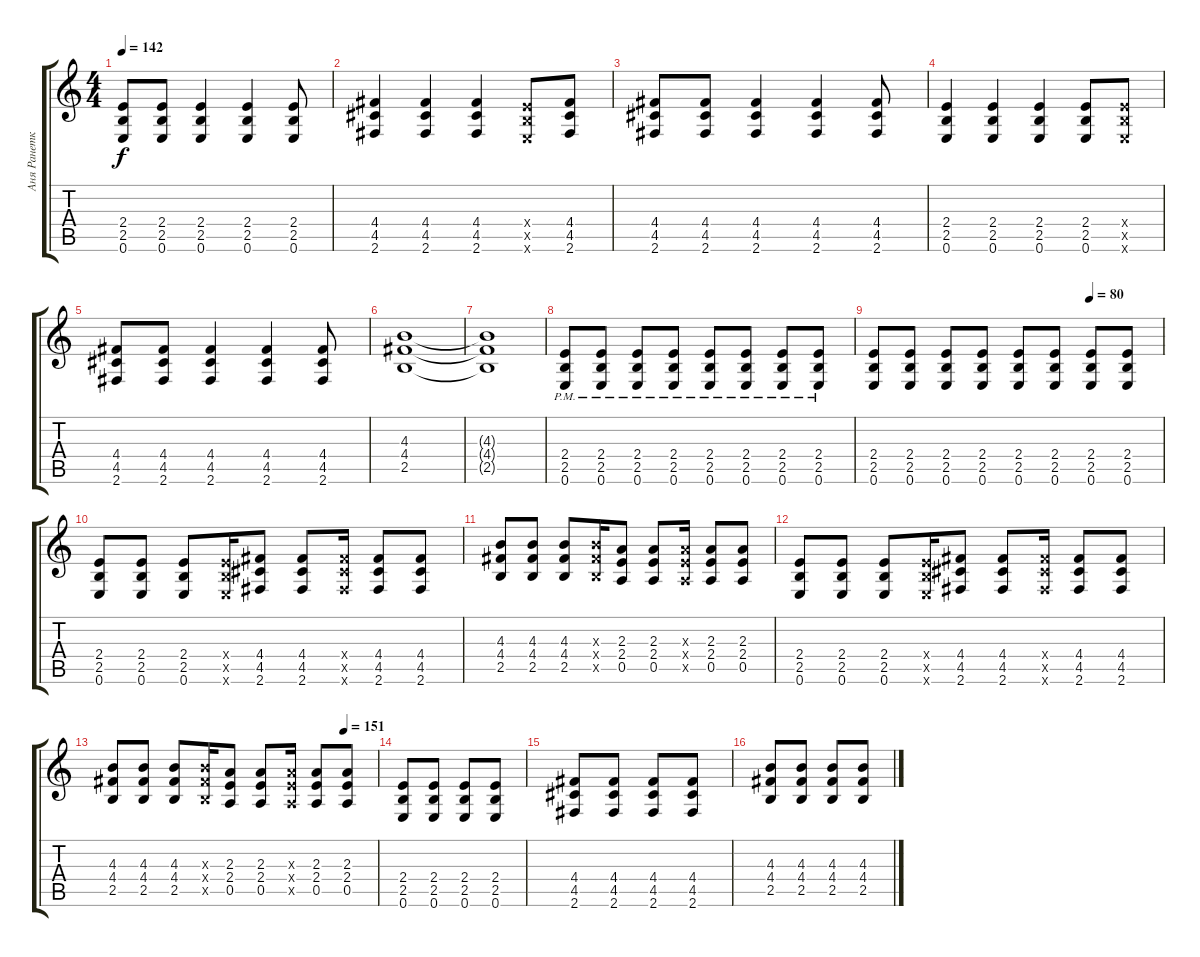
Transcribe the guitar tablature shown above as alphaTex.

\track ("Аня Ранетка" "Аня Ранетк") {instrument distortionguitar}
\staff {score tabs}
\tuning (E4 B3 G3 D3 A2 E2) {hide}
\ts (4 4)
\tempo 142
\clef g2
\ks c
(2.4 2.5 0.6).8{dy f} (2.4 2.5 0.6).8 (2.4 2.5 0.6).4 (2.4 2.5 0.6).4 (2.4 2.5 0.6).8 |
(4.4 4.5 2.6).4 (4.4 4.5 2.6).4 (4.4 4.5 2.6).4 (2.4{x} 2.5{x} 0.6{x}).8 (4.4 4.5 2.6).8 |
(4.4 4.5 2.6).8 (4.4 4.5 2.6).8 (4.4 4.5 2.6).4 (4.4 4.5 2.6).4 (4.4 4.5 2.6).8 |
(2.4 2.5 0.6).4 (2.4 2.5 0.6).4 (2.4 2.5 0.6).4 (2.4 2.5 0.6).8 (2.4{x} 2.5{x} 0.6{x}).8 |
(4.4 4.5 2.6).8 (4.4 4.5 2.6).8 (4.4 4.5 2.6).4 (4.4 4.5 2.6).4 (4.4 4.5 2.6).8 |
(4.3 4.4 2.5).1 |
(4.3{t} 4.4{t} 2.5{t}).1 |
(2.4{pm} 2.5{pm} 0.6{pm}).8 (2.4{pm} 2.5{pm} 0.6{pm}).8 (2.4{pm} 2.5{pm} 0.6{pm}).8 (2.4{pm} 2.5{pm} 0.6{pm}).8 (2.4{pm} 2.5{pm} 0.6{pm}).8 (2.4{pm} 2.5{pm} 0.6{pm}).8 (2.4{pm} 2.5{pm} 0.6{pm}).8 (2.4{pm} 2.5{pm} 0.6{pm}).8 |
\tempo (80 0.75)
(2.4 2.5 0.6).8 (2.4 2.5 0.6).8 (2.4 2.5 0.6).8 (2.4 2.5 0.6).8 (2.4 2.5 0.6).8 (2.4 2.5 0.6).8 (2.4 2.5 0.6).8 (2.4 2.5 0.6).8 |
(2.4 2.5 0.6).8 (2.4 2.5 0.6).8 (2.4 2.5 0.6).8 (2.4{x} 2.5{x} 0.6{x}).16 (4.4 4.5 2.6).8 (4.4 4.5 2.6).8 (4.4{x} 4.5{x} 2.6{x}).16 (4.4 4.5 2.6).8 (4.4 4.5 2.6).8 |
(4.3 4.4 2.5).8 (4.3 4.4 2.5).8 (4.3 4.4 2.5).8 (4.3{x} 4.4{x} 2.5{x}).16 (2.3 2.4 0.5).8 (2.3 2.4 0.5).8 (2.3{x} 2.4{x} 0.5{x}).16 (2.3 2.4 0.5).8 (2.3 2.4 0.5).8 |
(2.4 2.5 0.6).8 (2.4 2.5 0.6).8 (2.4 2.5 0.6).8 (2.4{x} 2.5{x} 0.6{x}).16 (4.4 4.5 2.6).8 (4.4 4.5 2.6).8 (4.4{x} 4.5{x} 2.6{x}).16 (4.4 4.5 2.6).8 (4.4 4.5 2.6).8 |
\tempo (151 0.875)
(4.3 4.4 2.5).8 (4.3 4.4 2.5).8 (4.3 4.4 2.5).8 (4.3{x} 4.4{x} 2.5{x}).16 (2.3 2.4 0.5).8 (2.3 2.4 0.5).8 (2.3{x} 2.4{x} 0.5{x}).16 (2.3 2.4 0.5).8 (2.3 2.4 0.5).8 |
(2.4 2.5 0.6).8 (2.4 2.5 0.6).8 (2.4 2.5 0.6).8 (2.4 2.5 0.6).8 |
(4.4 4.5 2.6).8 (4.4 4.5 2.6).8 (4.4 4.5 2.6).8 (4.4 4.5 2.6).8 |
(4.3 4.4 2.5).8 (4.3 4.4 2.5).8 (4.3 4.4 2.5).8 (4.3 4.4 2.5).8
